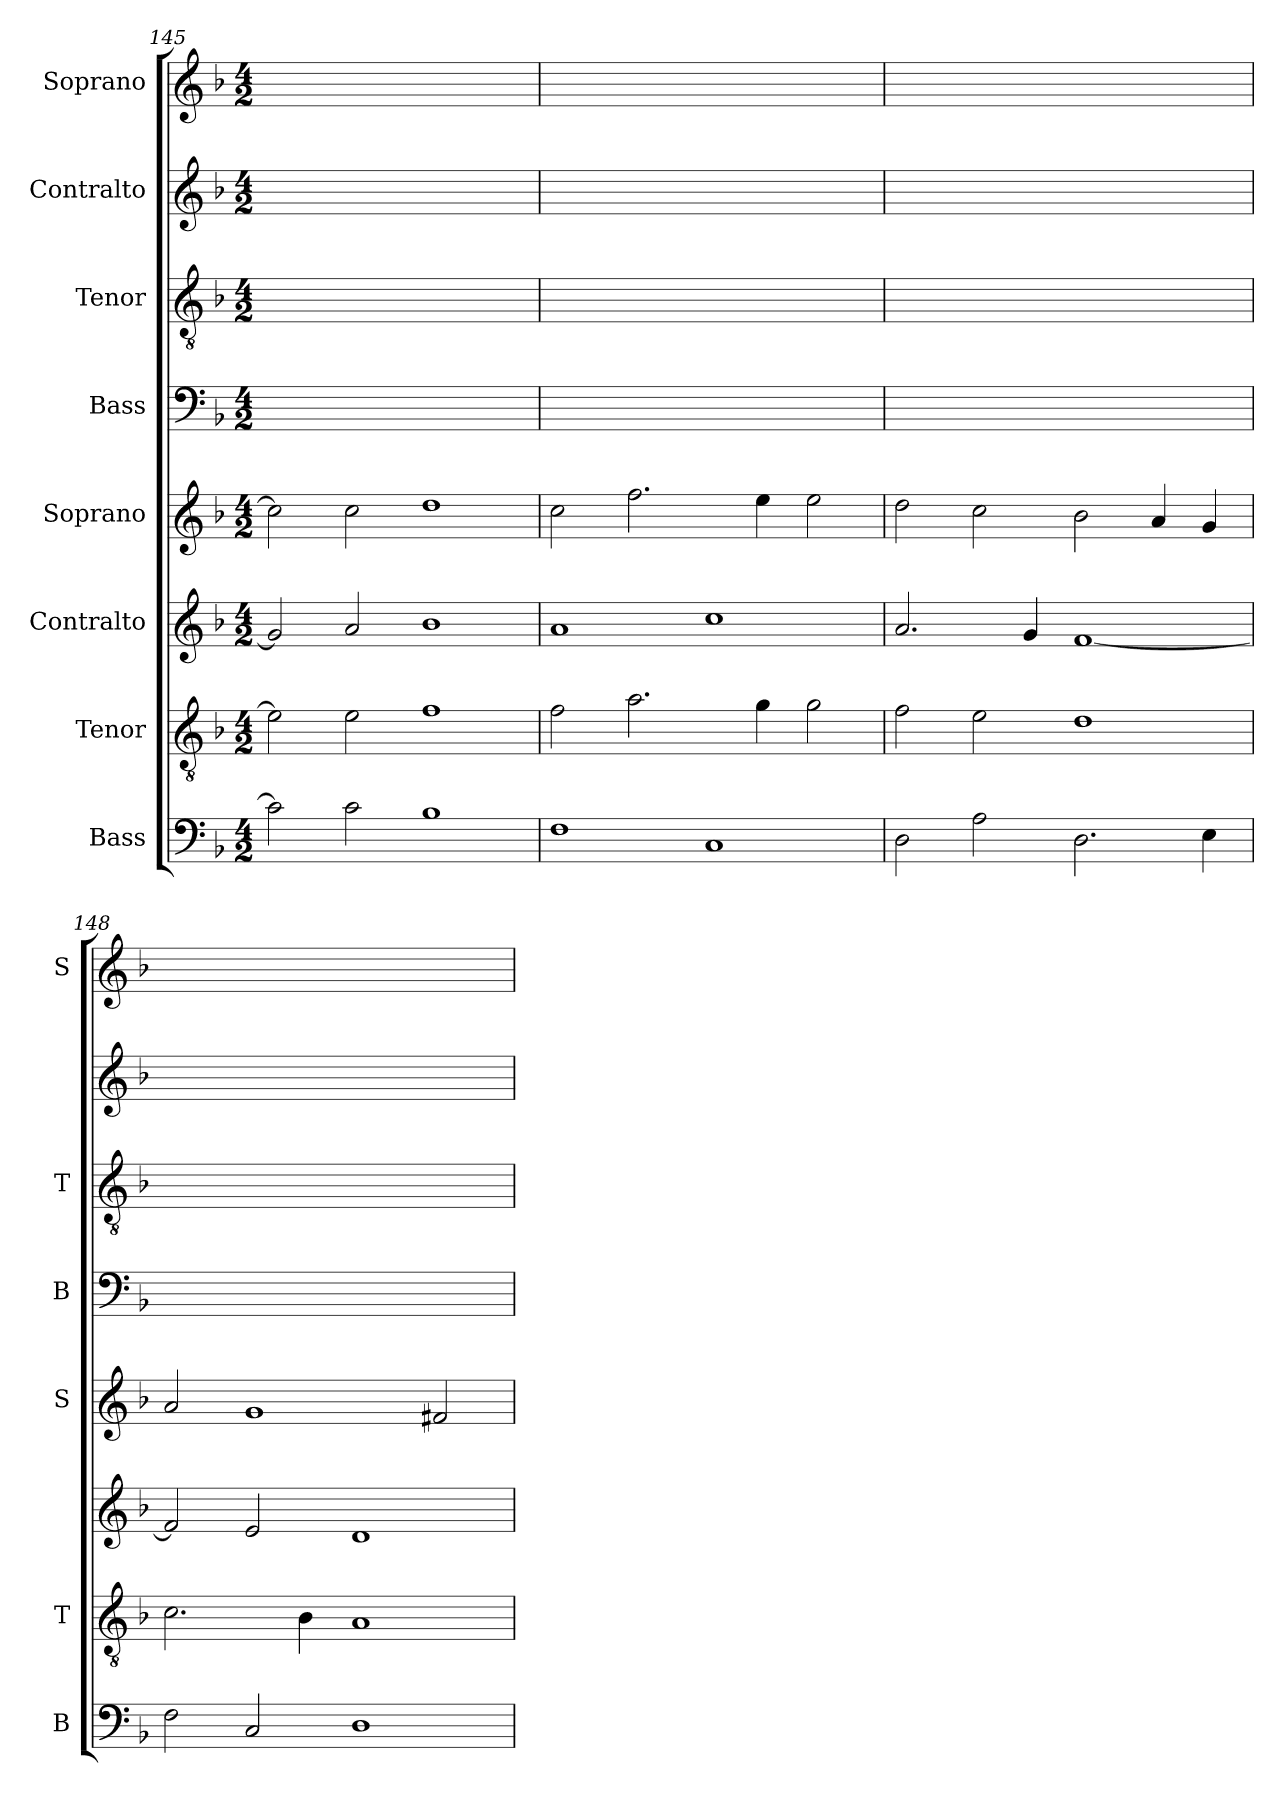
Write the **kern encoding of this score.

**kern	**kern	**kern	**kern	**kern	**kern	**kern	**kern
*part8	*part7	*part6	*part5	*part4	*part3	*part2	*part1
*staff8	*staff7	*staff6	*staff5	*staff4	*staff3	*staff2	*staff1
*I"Bass	*I"Tenor	*I"Contralto	*I"Soprano	*I"Bass	*I"Tenor	*I"Contralto	*I"Soprano
*I'B	*I'T	*	*I'S	*I'B	*I'T	*	*I'S
*clefF4	*clefGv2	*clefG2	*clefG2	*clefF4	*clefGv2	*clefG2	*clefG2
*k[b-]	*k[b-]	*k[b-]	*k[b-]	*k[b-]	*k[b-]	*k[b-]	*k[b-]
*G:dor	*G:dor	*G:dor	*G:dor	*G:dor	*G:dor	*G:dor	*G:dor
*M4/2	*M4/2	*M4/2	*M4/2	*M4/2	*M4/2	*M4/2	*M4/2
=145	=145	=145	=145	=145	=145	=145	=145
2c]	2e]	2g]	2cc]	0ryy	0ryy	0ryy	0ryy
2c	2e	2a	2cc	.	.	.	.
1B-	1f	1b-	1dd	.	.	.	.
=146	=146	=146	=146	=146	=146	=146	=146
1F	2f	1a	2cc	0ryy	0ryy	0ryy	0ryy
.	2.a	.	2.ff	.	.	.	.
1C	.	1cc	.	.	.	.	.
.	4g	.	4ee	.	.	.	.
.	2g	.	2ee	.	.	.	.
=147	=147	=147	=147	=147	=147	=147	=147
2D	2f	2.a	2dd	0ryy	0ryy	0ryy	0ryy
2A	2e	.	2cc	.	.	.	.
.	.	4g	.	.	.	.	.
2.D	1d	[1f	2b-	.	.	.	.
.	.	.	4a	.	.	.	.
4E	.	.	4g	.	.	.	.
=148	=148	=148	=148	=148	=148	=148	=148
2F	2.c	2f]	2a	0ryy	0ryy	0ryy	0ryy
2C	.	2e	1g	.	.	.	.
.	4B-	.	.	.	.	.	.
1D	1A	1d	.	.	.	.	.
.	.	.	2f#X	.	.	.	.
=	=	=	=	=	=	=	=
*-	*-	*-	*-	*-	*-	*-	*-
